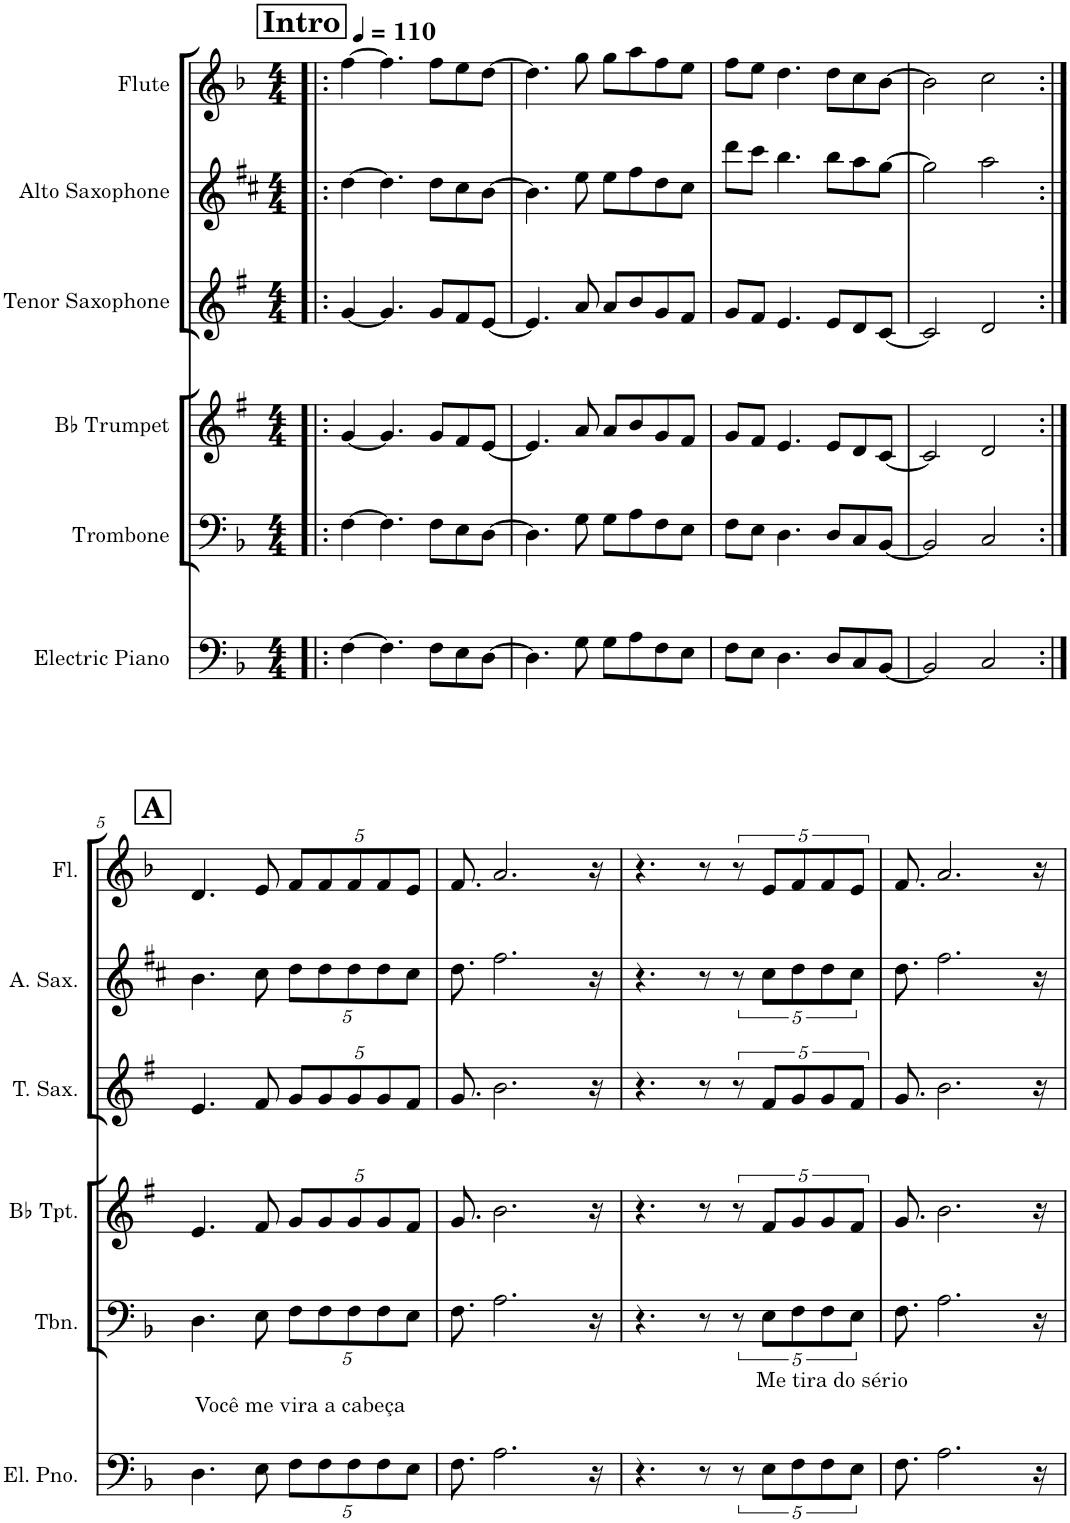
**kern	**kern	**kern	**kern	**kern	**kern
*part6	*part5	*part4	*part3	*part2	*part1
*staff6	*staff5	*staff4	*staff3	*staff2	*staff1
*I"Electric Piano	*I"Trombone	*I"Bb Trumpet	*I"Tenor Saxophone	*I"Alto Saxophone	*I"Flute
*I'El. Pno.	*I'Tbn.	*I'Bb Tpt.	*I'T. Sax.	*I'A. Sax.	*I'Fl.
*clefF4	*clefF4	*clefG2	*clefG2	*clefG2	*clefG2
*	*	*Trd1c2	*Trd8c14	*Trd5c9	*
*k[b-]	*k[b-]	*k[f#]	*k[f#]	*k[f#c#]	*k[b-]
*M4/4	*M4/4	*M4/4	*M4/4	*M4/4	*M4/4
*MM110	*MM110	*MM110	*MM110	*MM110	*MM110
!!LO:REH:place=s1:a:B:cj:fs=14:t=Intro
=1!|:	=1!|:	=1!|:	=1!|:	=1!|:	=1!|:
[4F\	[4F\	[4g/	[4g/	[4dd\	[4ff\
4.F\]	4.F\]	4.g/]	4.g/]	4.dd\]	4.ff\]
8F\L	8F\L	8g/L	8g/L	8dd\L	8ff\L
8E\	8E\	8f#/	8f#/	8cc#\	8ee\
[8D\J	[8D\J	[8e/J	[8e/J	[8b\J	[8dd\J
=2	=2	=2	=2	=2	=2
4.D\]	4.D\]	4.e/]	4.e/]	4.b\]	4.dd\]
8G\	8G\	8a/	8a/	8ee\	8gg\
8G\L	8G\L	8a/L	8a/L	8ee\L	8gg\L
8A\	8A\	8b/	8b/	8ff#\	8aa\
8F\	8F\	8g/	8g/	8dd\	8ff\
8E\J	8E\J	8f#/J	8f#/J	8cc#\J	8ee\J
=3	=3	=3	=3	=3	=3
8F\L	8F\L	8g/L	8g/L	8ddd\L	8ff\L
8E\J	8E\J	8f#/J	8f#/J	8ccc#\J	8ee\J
4.D\	4.D\	4.e/	4.e/	4.bb\	4.dd\
8D/L	8D/L	8e/L	8e/L	8bb\L	8dd\L
8C/	8C/	8d/	8d/	8aa\	8cc\
[8BB-/J	[8BB-/J	[8c/J	[8c/J	[8gg\J	[8b-\J
=4	=4	=4	=4	=4	=4
2BB-/]	2BB-/]	2c/]	2c/]	2gg\]	2b-\]
2C/	2C/	2d/	2d/	2aa\	2cc\
!!LO:LB:g=z
!!LO:REH:place=s1:a:B:cj:fs=14:t=A
=5:|!	=5:|!	=5:|!	=5:|!	=5:|!	=5:|!
!LO:TX:a:t=Você me vira a cabeça	!	!	!	!	!
4.D\	4.D\	4.e/	4.e/	4.b\	4.d/
8E\	8E\	8f#/	8f#/	8cc#\	8e/
*Xbrackettup	*Xbrackettup	*Xbrackettup	*Xbrackettup	*Xbrackettup	*Xbrackettup
10F\L	10F\L	10g/L	10g/L	10dd\L	10f/L
10F\	10F\	10g/	10g/	10dd\	10f/
10F\	10F\	10g/	10g/	10dd\	10f/
10F\	10F\	10g/	10g/	10dd\	10f/
10E\J	10E\J	10f#/J	10f#/J	10cc#\J	10e/J
=6	=6	=6	=6	=6	=6
8.F\	8.F\	8.g/	8.g/	8.dd\	8.f/
2.A\	2.A\	2.b\	2.b\	2.ff#\	2.a/
16r	16r	16r	16r	16r	16r
=7	=7	=7	=7	=7	=7
4.r	4.r	4.r	4.r	4.r	4.r
8r	8r	8r	8r	8r	8r
*brackettup	*brackettup	*brackettup	*brackettup	*brackettup	*brackettup
10r	10r	10r	10r	10r	10r
!LO:TX:a:t=Me tira do sério	!	!	!	!	!
10E\L	10E\L	10f#/L	10f#/L	10cc#\L	10e/L
10F\	10F\	10g/	10g/	10dd\	10f/
10F\	10F\	10g/	10g/	10dd\	10f/
10E\J	10E\J	10f#/J	10f#/J	10cc#\J	10e/J
=8	=8	=8	=8	=8	=8
8.F\	8.F\	8.g/	8.g/	8.dd\	8.f/
2.A\	2.A\	2.b\	2.b\	2.ff#\	2.a/
16r	16r	16r	16r	16r	16r
=	=	=	=	=	=
*-	*-	*-	*-	*-	*-
